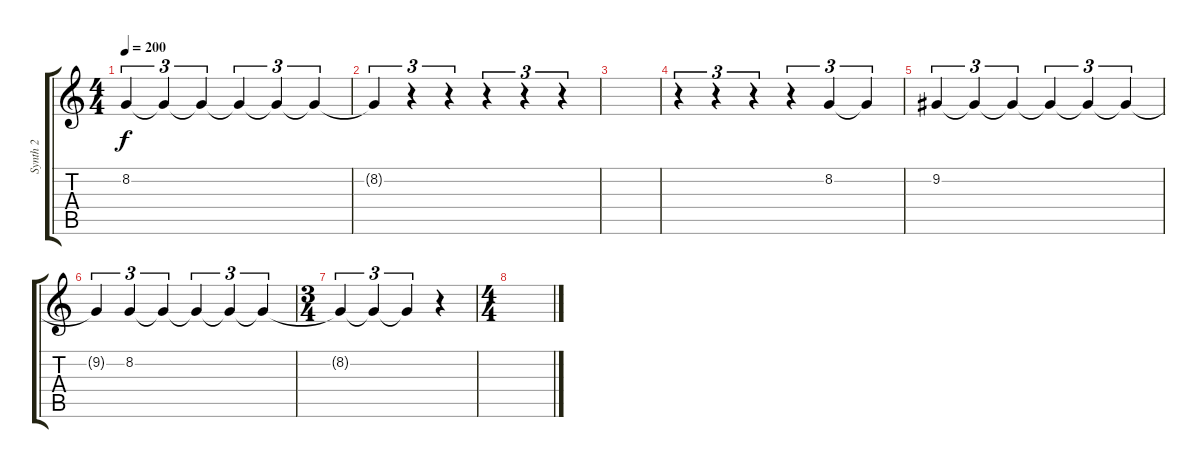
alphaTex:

\track ("Synth 2" "Synth 2") {instrument pad8sweep}
\staff {score tabs}
\tuning (E4 B3 G3 D3 A2 E2) {hide}
\ts (4 4)
\tempo 200
\clef g2
\ks c
8.2{t}.4{tu (3 2) dy f} 8.2{t}.4{tu (3 2)} 8.2{t}.4{tu (3 2)} 8.2{t}.4{tu (3 2)} 8.2{t}.4{tu (3 2)} 8.2{t}.4{tu (3 2)} |
8.2{t}.4{tu (3 2)} r.4{tu (3 2)} r.4{tu (3 2)} r.4{tu (3 2)} r.4{tu (3 2)} r.4{tu (3 2)} |
|
r.4{tu (3 2)} r.4{tu (3 2)} r.4{tu (3 2)} r.4{tu (3 2)} 8.2.4{tu (3 2)} 8.2{t}.4{tu (3 2)} |
9.2.4{tu (3 2)} 9.2{t}.4{tu (3 2)} 9.2{t}.4{tu (3 2)} 9.2{t}.4{tu (3 2)} 9.2{t}.4{tu (3 2)} 9.2{t}.4{tu (3 2)} |
9.2{t}.4{tu (3 2)} 8.2.4{tu (3 2)} 8.2{t}.4{tu (3 2)} 8.2{t}.4{tu (3 2)} 8.2{t}.4{tu (3 2)} 8.2{t}.4{tu (3 2)} |
\ts (3 4)
8.2{t}.4{tu (3 2)} 8.2{t}.4{tu (3 2)} 8.2{t}.4{tu (3 2)} r.4 |
\ts (4 4)
